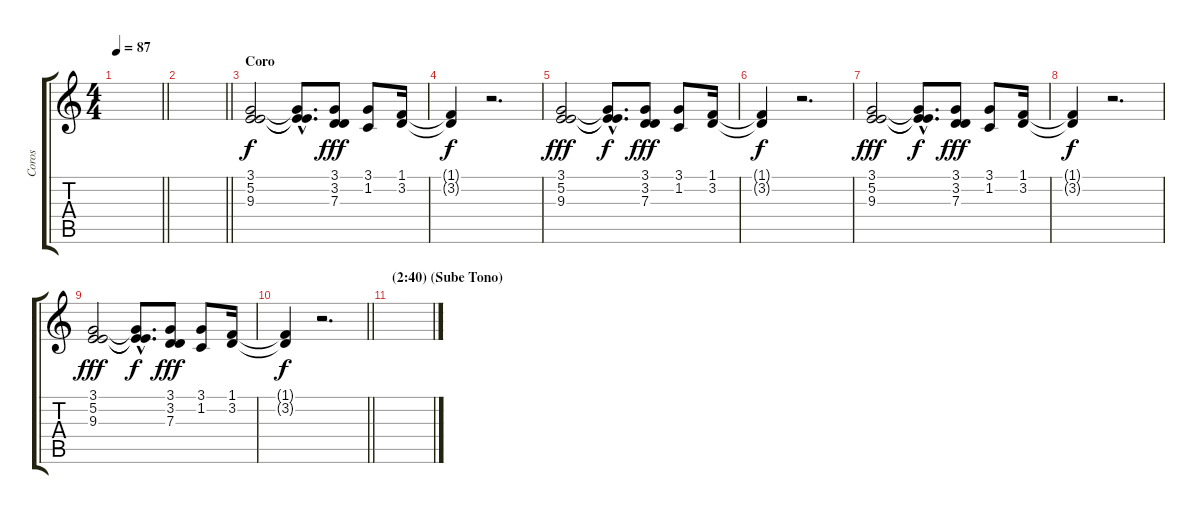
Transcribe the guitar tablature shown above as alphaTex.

\track ("Coros " "Coros ") {instrument trumpet}
\staff {score tabs}
\tuning (E4 B3 G3 D3 A2 E2) {hide}
\ts (4 4)
\tempo 87
\clef g2
\barLineRight lightlight
\ks c
|
\barLineRight lightlight
|
\section ("" "Coro")
(3.1 5.2 9.3).2 (3.1{hac t} 5.2{hac t} 9.3{hac t}).8{d dy f} (3.1 3.2 7.3).8{dy fff} (3.1 1.2).8 (1.1 3.2).16 |
(1.1{t} 3.2{t}).4{dy f} r.2{d} |
(3.1 5.2 9.3).2{dy fff} (3.1{hac t} 5.2{hac t} 9.3{hac t}).8{d dy f} (3.1 3.2 7.3).8{dy fff} (3.1 1.2).8 (1.1 3.2).16 |
(1.1{t} 3.2{t}).4{dy f} r.2{d} |
(3.1 5.2 9.3).2{dy fff} (3.1{hac t} 5.2{hac t} 9.3{hac t}).8{d dy f} (3.1 3.2 7.3).8{dy fff} (3.1 1.2).8 (1.1 3.2).16 |
(1.1{t} 3.2{t}).4{dy f} r.2{d} |
(3.1 5.2 9.3).2{dy fff} (3.1{hac t} 5.2{hac t} 9.3{hac t}).8{d dy f} (3.1 3.2 7.3).8{dy fff} (3.1 1.2).8 (1.1 3.2).16 |
\barLineRight lightlight
(1.1{t} 3.2{t}).4{dy f} r.2{d} |
\section ("" "(2:40) (Sube Tono)")
